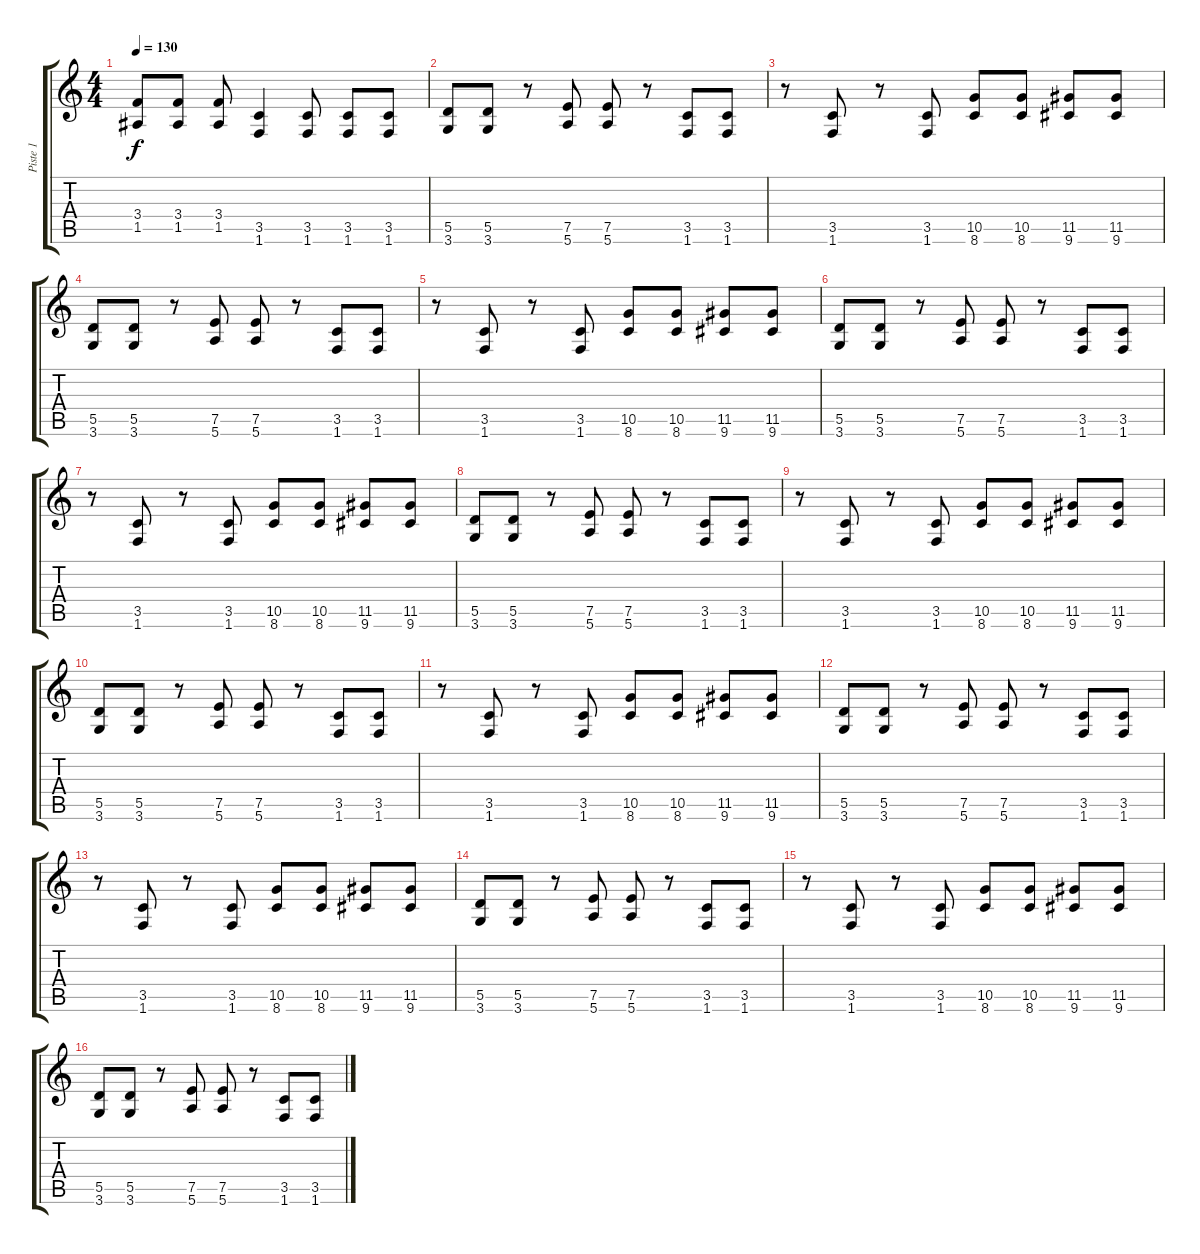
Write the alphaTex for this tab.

\track ("Piste 1" "Piste 1") {instrument distortionguitar}
\staff {score tabs}
\tuning (E4 B3 G3 D3 A2 E2) {hide}
\ts (4 4)
\tempo 130
\clef g2
\ks c
(3.4 1.5).8{dy f} (3.4 1.5).8 (3.4 1.5).8 (3.5 1.6).4 (3.5 1.6).8 (3.5 1.6).8 (3.5 1.6).8 |
(5.5 3.6).8 (5.5 3.6).8 r.8 (7.5 5.6).8 (7.5 5.6).8 r.8 (3.5 1.6).8 (3.5 1.6).8 |
r.8 (3.5 1.6).8 r.8 (3.5 1.6).8 (10.5 8.6).8 (10.5 8.6).8 (11.5 9.6).8 (11.5 9.6).8 |
(5.5 3.6).8 (5.5 3.6).8 r.8 (7.5 5.6).8 (7.5 5.6).8 r.8 (3.5 1.6).8 (3.5 1.6).8 |
r.8 (3.5 1.6).8 r.8 (3.5 1.6).8 (10.5 8.6).8 (10.5 8.6).8 (11.5 9.6).8 (11.5 9.6).8 |
(5.5 3.6).8 (5.5 3.6).8 r.8 (7.5 5.6).8 (7.5 5.6).8 r.8 (3.5 1.6).8 (3.5 1.6).8 |
r.8 (3.5 1.6).8 r.8 (3.5 1.6).8 (10.5 8.6).8 (10.5 8.6).8 (11.5 9.6).8 (11.5 9.6).8 |
(5.5 3.6).8 (5.5 3.6).8 r.8 (7.5 5.6).8 (7.5 5.6).8 r.8 (3.5 1.6).8 (3.5 1.6).8 |
r.8 (3.5 1.6).8 r.8 (3.5 1.6).8 (10.5 8.6).8 (10.5 8.6).8 (11.5 9.6).8 (11.5 9.6).8 |
(5.5 3.6).8 (5.5 3.6).8 r.8 (7.5 5.6).8 (7.5 5.6).8 r.8 (3.5 1.6).8 (3.5 1.6).8 |
r.8 (3.5 1.6).8 r.8 (3.5 1.6).8 (10.5 8.6).8 (10.5 8.6).8 (11.5 9.6).8 (11.5 9.6).8 |
(5.5 3.6).8 (5.5 3.6).8 r.8 (7.5 5.6).8 (7.5 5.6).8 r.8 (3.5 1.6).8 (3.5 1.6).8 |
r.8 (3.5 1.6).8 r.8 (3.5 1.6).8 (10.5 8.6).8 (10.5 8.6).8 (11.5 9.6).8 (11.5 9.6).8 |
(5.5 3.6).8 (5.5 3.6).8 r.8 (7.5 5.6).8 (7.5 5.6).8 r.8 (3.5 1.6).8 (3.5 1.6).8 |
r.8 (3.5 1.6).8 r.8 (3.5 1.6).8 (10.5 8.6).8 (10.5 8.6).8 (11.5 9.6).8 (11.5 9.6).8 |
(5.5 3.6).8 (5.5 3.6).8 r.8 (7.5 5.6).8 (7.5 5.6).8 r.8 (3.5 1.6).8 (3.5 1.6).8
